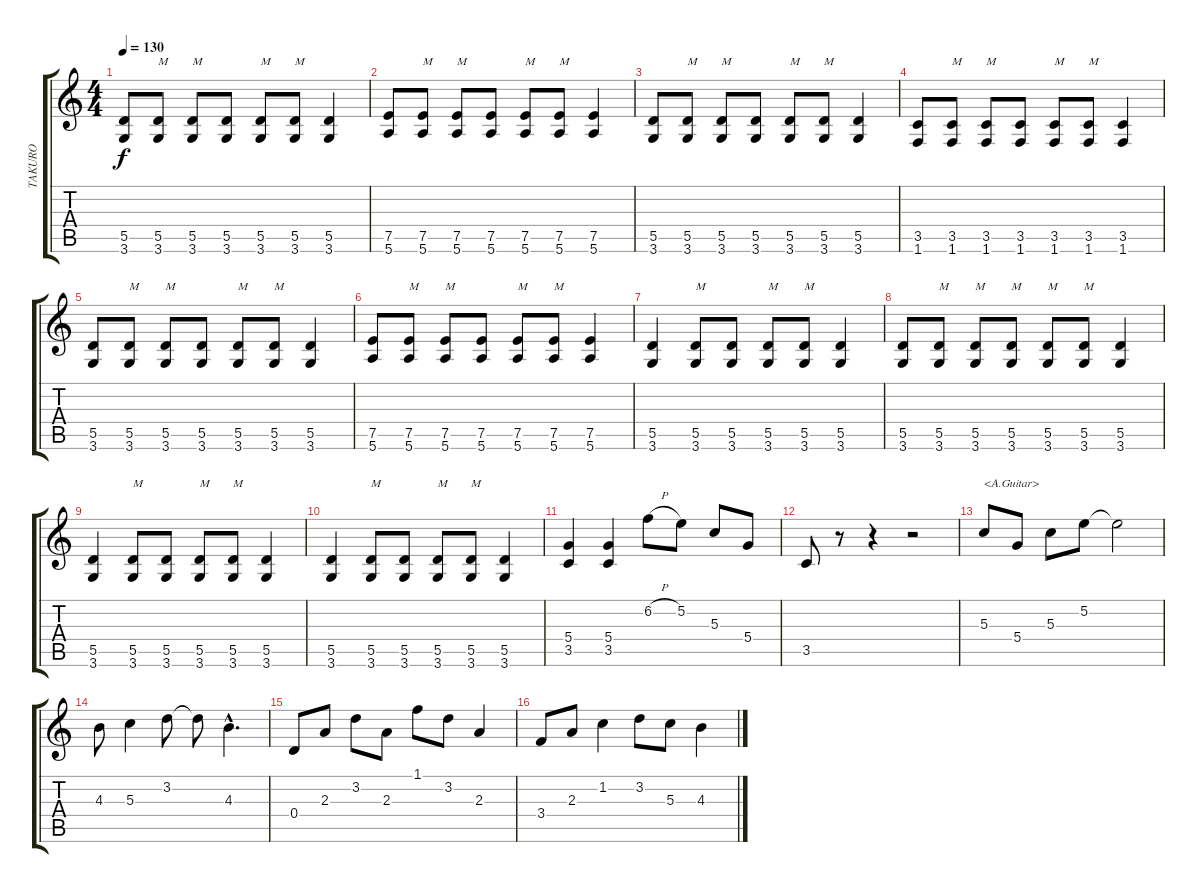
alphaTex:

\track ("TAKURO" "TAKURO") {instrument distortionguitar}
\staff {score tabs}
\tuning (E4 B3 G3 D3 A2 E2) {hide}
\ts (4 4)
\tempo 130
\clef g2
\ks c
(5.5 3.6).8{dy f} (5.5 3.6).8{txt "M"} (5.5 3.6).8{txt "M"} (5.5 3.6).8 (5.5 3.6).8{txt "M"} (5.5 3.6).8{txt "M"} (5.5 3.6).4 |
(7.5 5.6).8 (7.5 5.6).8{txt "M"} (7.5 5.6).8{txt "M"} (7.5 5.6).8 (7.5 5.6).8{txt "M"} (7.5 5.6).8{txt "M"} (7.5 5.6).4 |
(5.5 3.6).8 (5.5 3.6).8{txt "M"} (5.5 3.6).8{txt "M"} (5.5 3.6).8 (5.5 3.6).8{txt "M"} (5.5 3.6).8{txt "M"} (5.5 3.6).4 |
(3.5 1.6).8 (3.5 1.6).8{txt "M"} (3.5 1.6).8{txt "M"} (3.5 1.6).8 (3.5 1.6).8{txt "M"} (3.5 1.6).8{txt "M"} (3.5 1.6).4 |
(5.5 3.6).8 (5.5 3.6).8{txt "M"} (5.5 3.6).8{txt "M"} (5.5 3.6).8 (5.5 3.6).8{txt "M"} (5.5 3.6).8{txt "M"} (5.5 3.6).4 |
(7.5 5.6).8 (7.5 5.6).8{txt "M"} (7.5 5.6).8{txt "M"} (7.5 5.6).8 (7.5 5.6).8{txt "M"} (7.5 5.6).8{txt "M"} (7.5 5.6).4 |
(5.5 3.6).4 (5.5 3.6).8{txt "M"} (5.5 3.6).8 (5.5 3.6).8{txt "M"} (5.5 3.6).8{txt "M"} (5.5 3.6).4 |
(5.5 3.6).8 (5.5 3.6).8{txt "M"} (5.5 3.6).8{txt "M"} (5.5 3.6).8{txt "M"} (5.5 3.6).8{txt "M"} (5.5 3.6).8{txt "M"} (5.5 3.6).4 |
(5.5 3.6).4 (5.5 3.6).8{txt "M"} (5.5 3.6).8 (5.5 3.6).8{txt "M"} (5.5 3.6).8{txt "M"} (5.5 3.6).4 |
(5.5 3.6).4 (5.5 3.6).8{txt "M"} (5.5 3.6).8 (5.5 3.6).8{txt "M"} (5.5 3.6).8{txt "M"} (5.5 3.6).4 |
(5.4 3.5).4 (5.4 3.5).4 6.2{h}.8 5.2.8 5.3.8 5.4.8 |
3.5.8 r.8 r.4 r.2 |
5.3.8{txt "<A.Guitar>"} 5.4.8 5.3.8 5.2.8 5.2{t}.2 |
4.3.8 5.3.4 3.2.8 3.2{t}.8 4.3{hac}.4{d} |
0.4.8 2.3.8 3.2.8 2.3.8 1.1.8 3.2.8 2.3.4 |
3.4.8 2.3.8 1.2.4 3.2.8 5.3.8 4.3.4
